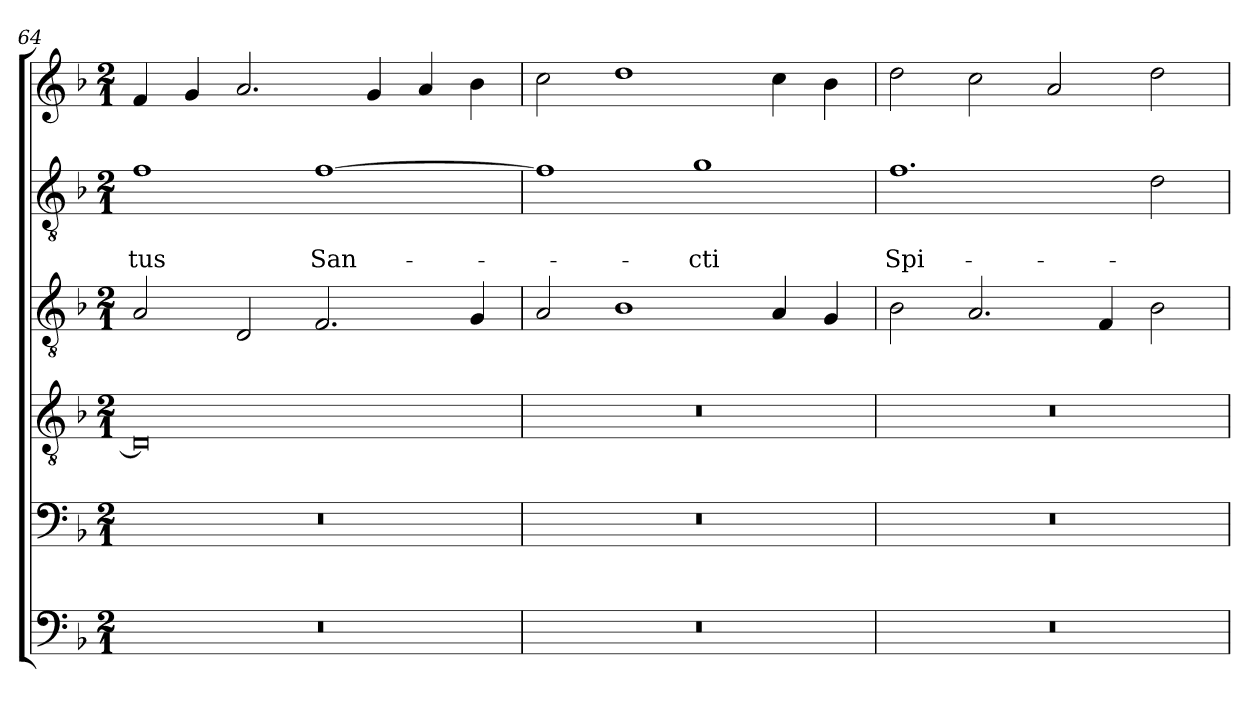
**kern	**kern	**kern	**kern	**kern	**text	**text	**kern
*part6	*part5	*part4	*part3	*part2	*part2	*part2	*part1
*staff6	*staff5	*staff4	*staff3	*staff2	*staff2	*staff2	*staff1
!!LO:PB:g=z
*clefF4	*clefF4	*clefGv2	*clefGv2	*clefGv2	*	*	*clefG2
*k[b-]	*k[b-]	*k[b-]	*k[b-]	*k[b-]	*	*	*k[b-]
*F:	*F:	*F:	*F:	*F:	*	*	*F:
*M2/1	*M2/1	*M2/1	*M2/1	*M2/1	*	*	*M2/1
=64	=64	=64	=64	=64	=64	=64	=64
!	!	!	!	!	!	!LO:LY:b	!
0r	0r	0D]	2A/	1f	.	-tus	4f/
.	.	.	.	.	.	.	4g/
.	.	.	2D/	.	.	.	2.a/
!	!	!	!	!	!	!LO:LY:b	!
.	.	.	2.F/	[1f	.	San-	.
.	.	.	.	.	.	.	4g/
.	.	.	.	.	.	.	4a/
.	.	.	4G/	.	.	.	4b-\
=65	=65	=65	=65	=65	=65	=65	=65
0r	0r	0r	2A/	1f]	.	.	2cc\
.	.	.	1B-	.	.	.	1dd
!	!	!	!	!	!	!LO:LY:b	!
.	.	.	.	1g	.	-cti	.
.	.	.	4A/	.	.	.	4cc\
.	.	.	4G/	.	.	.	4b-\
=66	=66	=66	=66	=66	=66	=66	=66
!	!	!	!	!	!	!LO:LY:b	!
0r	0r	0r	2B-\	1.f	.	Spi-	2dd\
.	.	.	2.A/	.	.	.	2cc\
.	.	.	.	.	.	.	2a/
.	.	.	4F/	.	.	.	.
.	.	.	2B-\	2d\	.	.	2dd\
=	=	=	=	=	=	=	=
*-	*-	*-	*-	*-	*-	*-	*-
